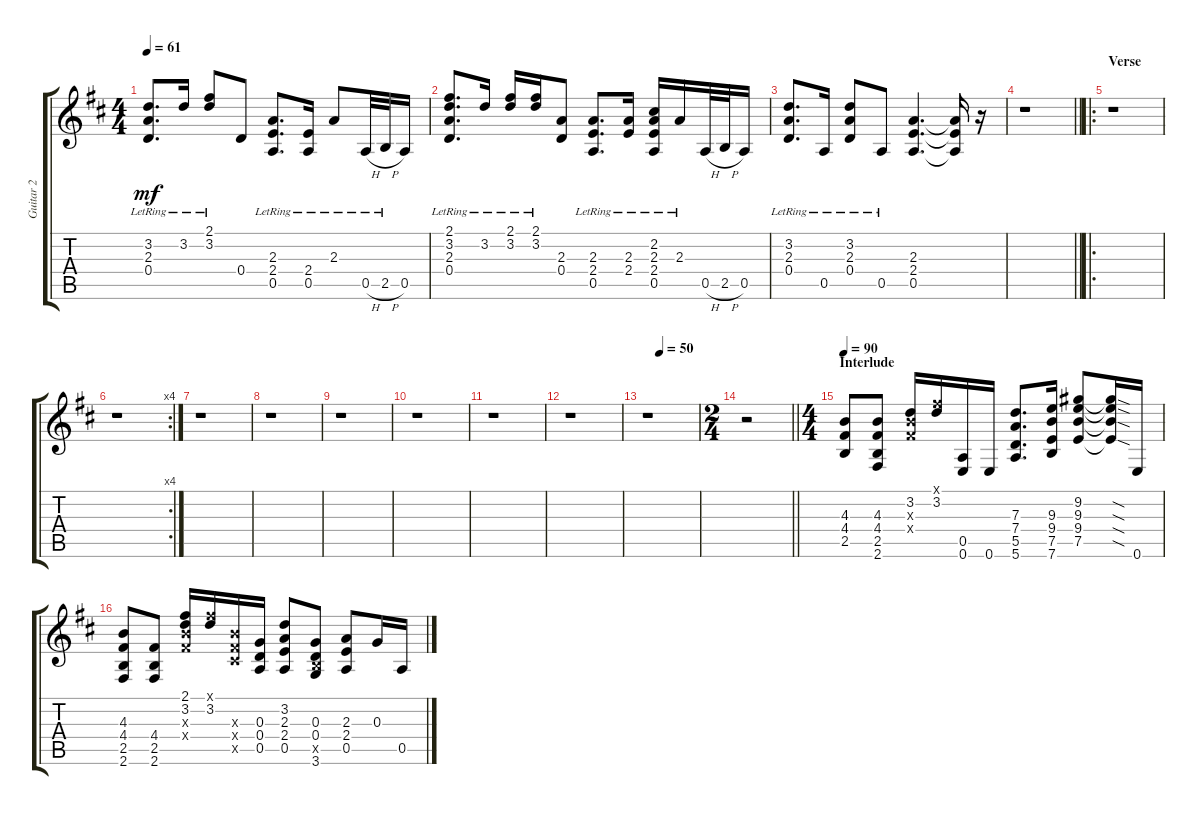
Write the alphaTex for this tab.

\track ("Guitar 2" "Guitar 2") {instrument distortionguitar}
\staff {score tabs}
\tuning (E4 B3 G3 D3 A2 E2) {hide}
\ts (4 4)
\tempo 61
\clef g2
\ks d
(3.2{lr} 2.3{lr} 0.4{lr}).8{d dy mf} 3.2{lr}.16 (2.1{lr} 3.2{lr}).8 0.4.8 (2.3{lr} 2.4{lr} 0.5{lr}).8{d} (2.4{lr} 0.5{lr}).16 2.3{lr}.8 0.5{h lr}.32 2.5{h lr}.32 0.5.16 |
(2.1{lr} 3.2{lr} 2.3{lr} 0.4{lr}).8{d} 3.2{lr}.16 (2.1{lr} 3.2{lr}).16 (2.1{lr} 3.2{lr}).16 (2.3 0.4).8 (2.3{lr} 2.4{lr} 0.5{lr}).8{d} (2.3{lr} 2.4{lr}).16 (2.2{lr} 2.3{lr} 2.4{lr} 0.5{lr}).16 2.3{lr}.16 0.5{h}.32 2.5{h}.32 0.5.16 |
(3.2{lr} 2.3{lr} 0.4{lr}).8{d} 0.5{lr}.16 (3.2{lr} 2.3{lr} 0.4{lr}).8 0.5{lr}.8 (2.3 2.4 0.5).4{d} (2.3{t} 2.4{t} 0.5{t}).16 r.16 |
\barLineRight lightlight
r.1 |
\ro
\section ("" "Verse")
r.1 |
\rc 4
r.1 |
r.1 |
r.1 |
r.1 |
r.1 |
r.1 |
r.1 |
\tempo (50 0.25)
r.1 |
\ts (2 4)
\barLineRight lightlight
r.2 |
\ts (4 4)
\section ("" "Interlude")
\tempo 90
(4.3 4.4 2.5).8 (4.3 4.4 2.5 2.6).8 (3.2 4.3{x} 4.4{x}).16 (2.1{x} 3.2).16 (0.5 0.6).16 0.6.16 (7.3 7.4 5.5 5.6).8{d} (9.3 9.4 7.5 7.6).16 (9.2 9.3 9.4 7.5).8 (9.2{sod t} 9.3{sod t} 9.4{sod t} 7.5{sod t}).16 0.6.16 |
(4.3 4.4 2.5 2.6).8 (4.4 2.5 2.6).8 (2.1 3.2 4.3{x} 4.4{x}).16 (2.1{x} 3.2).16 (4.3{x} 4.4{x} 4.5{x}).16 (0.3 0.4 0.5).16 (3.2 2.3 2.4 0.5).8 (0.3 0.4 2.5{x} 3.6).8 (2.3 2.4 0.5).8 0.3.16 0.5.16
